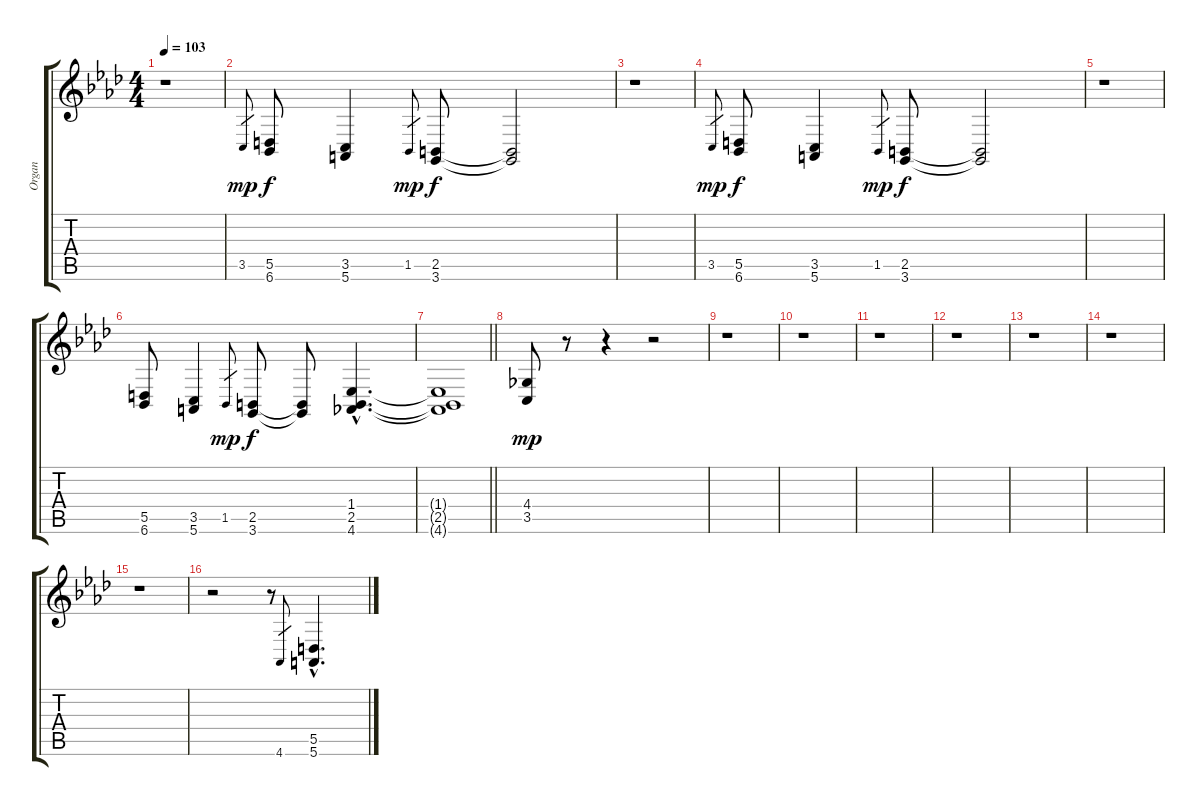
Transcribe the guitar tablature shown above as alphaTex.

\track ("Organ" "Organ") {instrument drawbarorgan}
\staff {score tabs}
\tuning (E4 B3 G3 D3 A2 E2) {hide}
\ts (4 4)
\tempo 103
\clef g2
\ks ab
r.1{dy f} |
3.5.8{gr dy mp} (5.5 6.6).8{dy f} (3.5 5.6).4 1.5.8{gr dy mp} (2.5 3.6).8{dy f} (2.5{t} 3.6{t}).2 |
r.1 |
3.5.8{gr dy mp} (5.5 6.6).8{dy f} (3.5 5.6).4 1.5.8{gr dy mp} (2.5 3.6).8{dy f} (2.5{t} 3.6{t}).2 |
r.1 |
(5.5 6.6).8 (3.5 5.6).4 1.5.8{gr dy mp} (2.5 3.6).8{dy f} (2.5{t} 3.6{t}).8 (1.4{hac} 2.5{hac} 4.6{hac}).4{d} |
\barLineRight lightlight
(1.4{t} 2.5{t} 4.6{t}).1 |
(4.4 3.5).8{dy mp} r.8 r.4 r.2 |
r.1 |
r.1 |
r.1 |
r.1 |
r.1 |
r.1 |
r.1 |
r.2 r.8 4.6.8{gr} (5.5{hac} 5.6{hac}).4{d}
